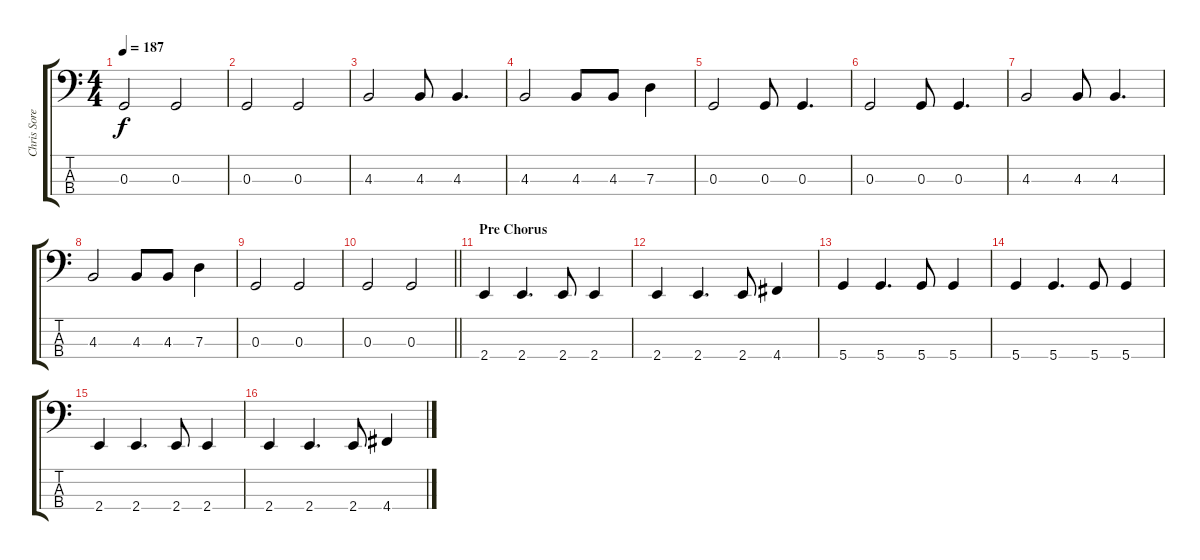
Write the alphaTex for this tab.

\track ("Chris Sorenson" "Chris Sore") {instrument electricbassfinger}
\staff {score tabs}
\tuning (F2 C2 G1 D1) {hide}
\ts (4 4)
\tempo 187
\clef f4
\ks c
0.3.2{dy f} 0.3.2 |
0.3.2 0.3.2 |
4.3.2 4.3.8 4.3.4{d} |
4.3.2 4.3.8 4.3.8 7.3.4 |
0.3.2 0.3.8 0.3.4{d} |
0.3.2 0.3.8 0.3.4{d} |
4.3.2 4.3.8 4.3.4{d} |
4.3.2 4.3.8 4.3.8 7.3.4 |
0.3.2 0.3.2 |
\barLineRight lightlight
0.3.2 0.3.2 |
\section ("" "Pre Chorus")
2.4.4 2.4.4{d} 2.4.8 2.4.4 |
2.4.4 2.4.4{d} 2.4.8 4.4.4 |
5.4.4 5.4.4{d} 5.4.8 5.4.4 |
5.4.4 5.4.4{d} 5.4.8 5.4.4 |
2.4.4 2.4.4{d} 2.4.8 2.4.4 |
2.4.4 2.4.4{d} 2.4.8 4.4.4
